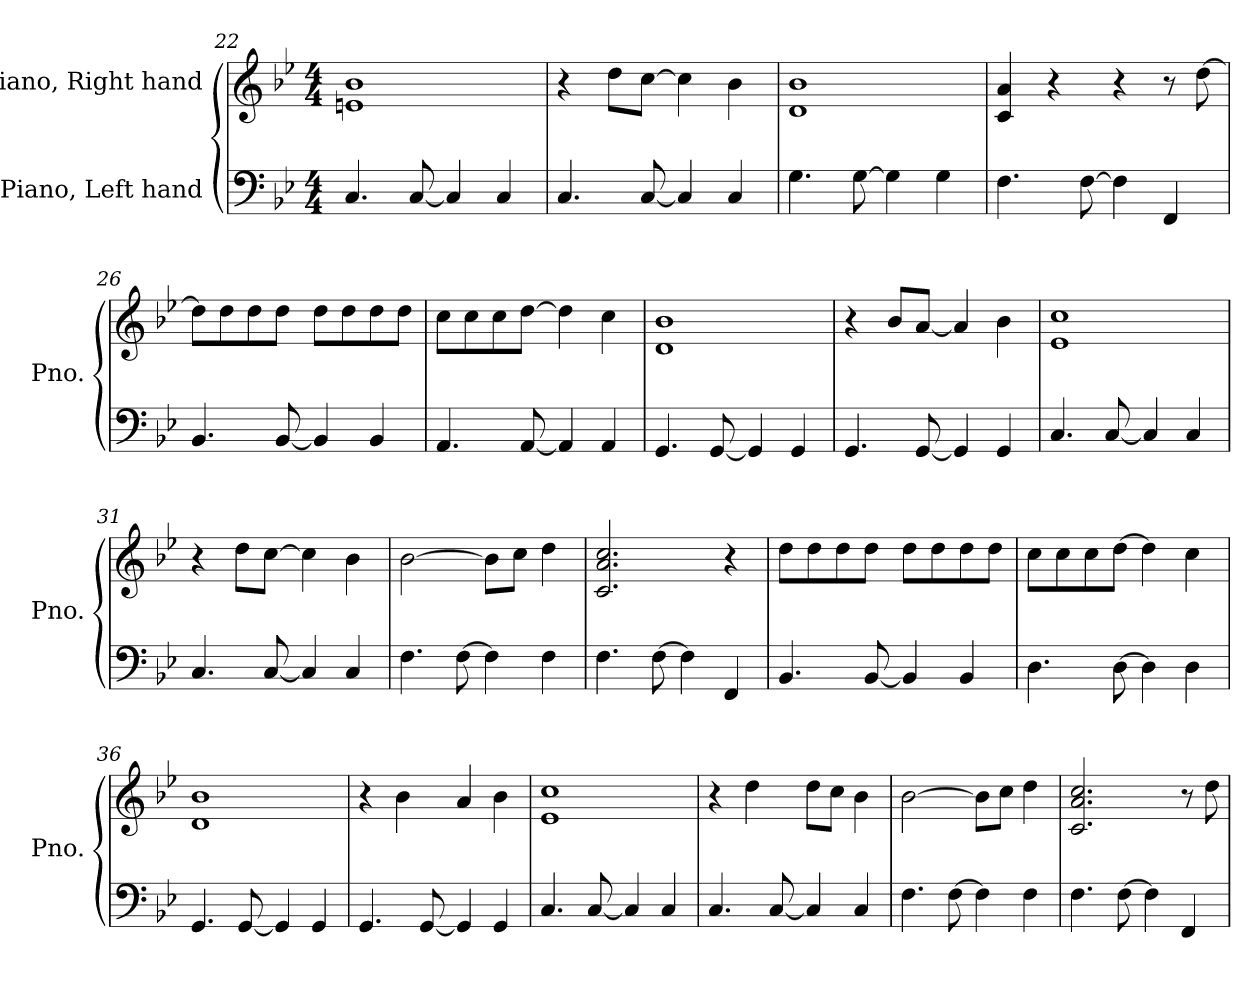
**kern	**kern
*part2	*part1
*staff2	*staff1
*I"Piano, Left hand	*I"Piano, Right hand
*I'Pno.	*I'Pno.
*clefF4	*clefG2
*k[b-e-]	*k[b-e-]
*M4/4	*M4/4
=22	=22
4.C/	1en 1b-
[8C/	.
4C/]	.
4C/	.
=23	=23
4.C/	4r
.	8dd\L
[8C/	[8cc\J
4C/]	4cc\]
4C/	4b-\
=24	=24
4.G\	1d 1b-
[8G\	.
4G\]	.
4G\	.
=25	=25
4.F\	4c/ 4a/
.	4r
[8F\	.
4F\]	4r
4FF/	8r
.	[8dd\
!!LO:LB:g=z
=26	=26
4.BB-/	8dd\L]
.	8dd\
.	8dd\
[8BB-/	8dd\J
4BB-/]	8dd\L
.	8dd\
4BB-/	8dd\
.	8dd\J
=27	=27
4.AA/	8cc\L
.	8cc\
.	8cc\
[8AA/	[8dd\J
4AA/]	4dd\]
4AA/	4cc\
=28	=28
4.GG/	1d 1b-
[8GG/	.
4GG/]	.
4GG/	.
=29	=29
4.GG/	4r
.	8b-/L
[8GG/	[8a/J
4GG/]	4a/]
4GG/	4b-\
=30	=30
4.C/	1e- 1cc
[8C/	.
4C/]	.
4C/	.
=31	=31
4.C/	4r
.	8dd\L
[8C/	[8cc\J
4C/]	4cc\]
4C/	4b-\
!!LO:LB:g=z
=32	=32
4.F\	[2b-\
[8F\	.
4F\]	8b-\L]
.	8cc\J
4F\	4dd\
=33	=33
4.F\	2.c/ 2.a/ 2.cc/
[8F\	.
4F\]	.
4FF/	4r
=34	=34
4.BB-/	8dd\L
.	8dd\
.	8dd\
[8BB-/	8dd\J
4BB-/]	8dd\L
.	8dd\
4BB-/	8dd\
.	8dd\J
=35	=35
4.D\	8cc\L
.	8cc\
.	8cc\
[8D\	[8dd\J
4D\]	4dd\]
4D\	4cc\
=36	=36
4.GG/	1d 1b-
[8GG/	.
4GG/]	.
4GG/	.
=37	=37
4.GG/	4r
.	4b-\
[8GG/	.
4GG/]	4a/
4GG/	4b-\
!!LO:PB:g=z
=38	=38
4.C/	1e- 1cc
[8C/	.
4C/]	.
4C/	.
=39	=39
4.C/	4r
.	4dd\
[8C/	.
4C/]	8dd\L
.	8cc\J
4C/	4b-\
=40	=40
4.F\	[2b-\
[8F\	.
4F\]	8b-\L]
.	8cc\J
4F\	4dd\
=41	=41
4.F\	2.c/ 2.a/ 2.cc/
[8F\	.
4F\]	.
4FF/	8r
.	8dd\
=	=
*-	*-
